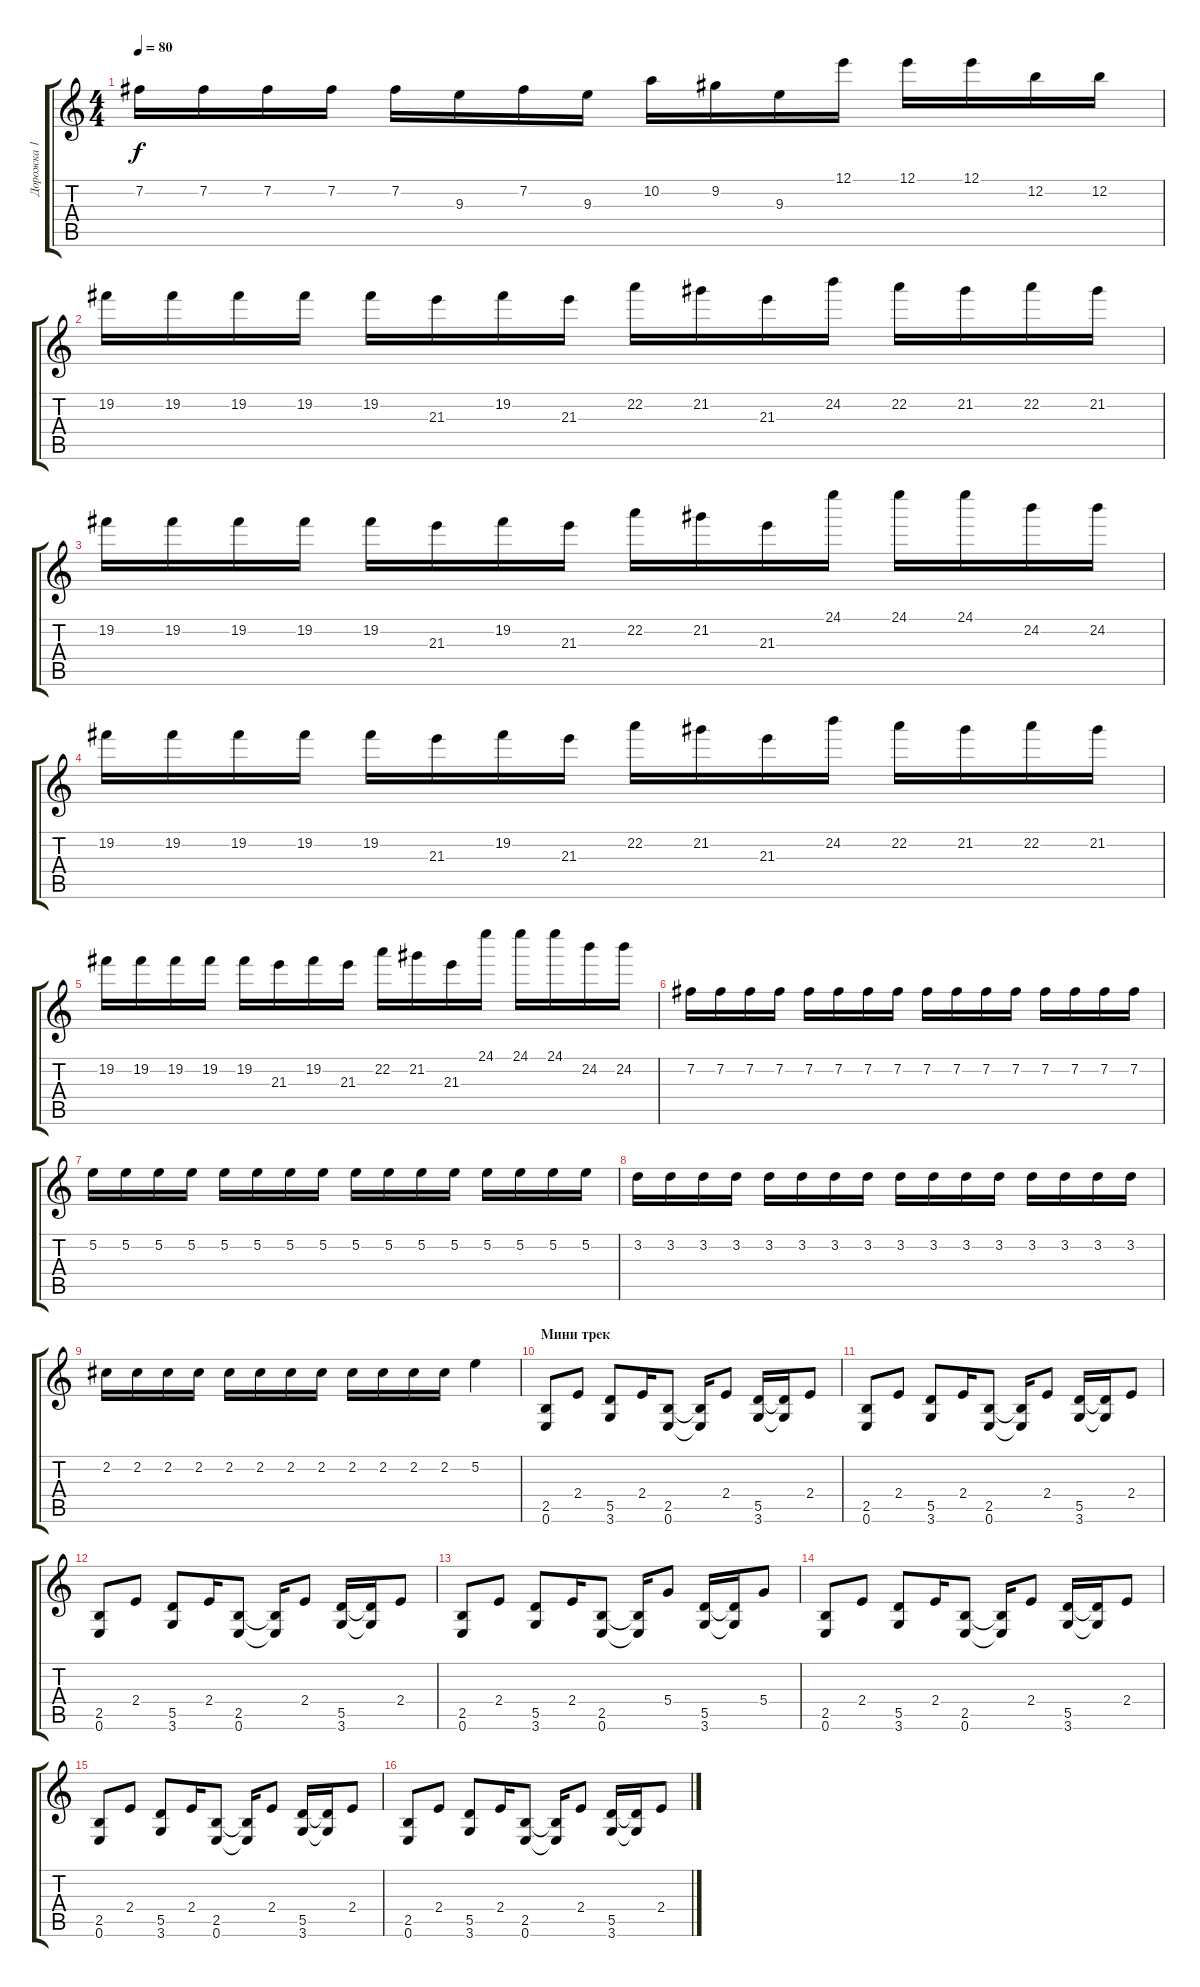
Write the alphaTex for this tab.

\track ("Дорожка 1" "Дорожка 1") {instrument electricguitarjazz}
\staff {score tabs}
\tuning (E4 B3 G3 D3 A2 E2) {hide}
\ts (4 4)
\tempo 80
\clef g2
\ks c
7.2.16{dy f} 7.2.16 7.2.16 7.2.16 7.2.16 9.3.16 7.2.16 9.3.16 10.2.16 9.2.16 9.3.16 12.1.16 12.1.16 12.1.16 12.2.16 12.2.16 |
19.2.16 19.2.16 19.2.16 19.2.16 19.2.16 21.3.16 19.2.16 21.3.16 22.2.16 21.2.16 21.3.16 24.2.16 22.2.16 21.2.16 22.2.16 21.2.16 |
19.2.16 19.2.16 19.2.16 19.2.16 19.2.16 21.3.16 19.2.16 21.3.16 22.2.16 21.2.16 21.3.16 24.1.16 24.1.16 24.1.16 24.2.16 24.2.16 |
19.2.16 19.2.16 19.2.16 19.2.16 19.2.16 21.3.16 19.2.16 21.3.16 22.2.16 21.2.16 21.3.16 24.2.16 22.2.16 21.2.16 22.2.16 21.2.16 |
19.2.16 19.2.16 19.2.16 19.2.16 19.2.16 21.3.16 19.2.16 21.3.16 22.2.16 21.2.16 21.3.16 24.1.16 24.1.16 24.1.16 24.2.16 24.2.16 |
7.2.16 7.2.16 7.2.16 7.2.16 7.2.16 7.2.16 7.2.16 7.2.16 7.2.16 7.2.16 7.2.16 7.2.16 7.2.16 7.2.16 7.2.16 7.2.16 |
5.2.16 5.2.16 5.2.16 5.2.16 5.2.16 5.2.16 5.2.16 5.2.16 5.2.16 5.2.16 5.2.16 5.2.16 5.2.16 5.2.16 5.2.16 5.2.16 |
3.2.16 3.2.16 3.2.16 3.2.16 3.2.16 3.2.16 3.2.16 3.2.16 3.2.16 3.2.16 3.2.16 3.2.16 3.2.16 3.2.16 3.2.16 3.2.16 |
2.2.16 2.2.16 2.2.16 2.2.16 2.2.16 2.2.16 2.2.16 2.2.16 2.2.16 2.2.16 2.2.16 2.2.16 5.2.4 |
\section ("" "Мини трек")
(2.5 0.6).8 2.4.8 (5.5 3.6).8 2.4.16 (2.5 0.6).8 (2.5{t} 0.6{t}).16 2.4.8 (5.5 3.6).16 (5.5{t} 3.6{t}).16 2.4.8 |
(2.5 0.6).8 2.4.8 (5.5 3.6).8 2.4.16 (2.5 0.6).8 (2.5{t} 0.6{t}).16 2.4.8 (5.5 3.6).16 (5.5{t} 3.6{t}).16 2.4.8 |
(2.5 0.6).8 2.4.8 (5.5 3.6).8 2.4.16 (2.5 0.6).8 (2.5{t} 0.6{t}).16 2.4.8 (5.5 3.6).16 (5.5{t} 3.6{t}).16 2.4.8 |
(2.5 0.6).8 2.4.8 (5.5 3.6).8 2.4.16 (2.5 0.6).8 (2.5{t} 0.6{t}).16 5.4.8 (5.5 3.6).16 (5.5{t} 3.6{t}).16 5.4.8 |
(2.5 0.6).8 2.4.8 (5.5 3.6).8 2.4.16 (2.5 0.6).8 (2.5{t} 0.6{t}).16 2.4.8 (5.5 3.6).16 (5.5{t} 3.6{t}).16 2.4.8 |
(2.5 0.6).8 2.4.8 (5.5 3.6).8 2.4.16 (2.5 0.6).8 (2.5{t} 0.6{t}).16 2.4.8 (5.5 3.6).16 (5.5{t} 3.6{t}).16 2.4.8 |
(2.5 0.6).8 2.4.8 (5.5 3.6).8 2.4.16 (2.5 0.6).8 (2.5{t} 0.6{t}).16 2.4.8 (5.5 3.6).16 (5.5{t} 3.6{t}).16 2.4.8
